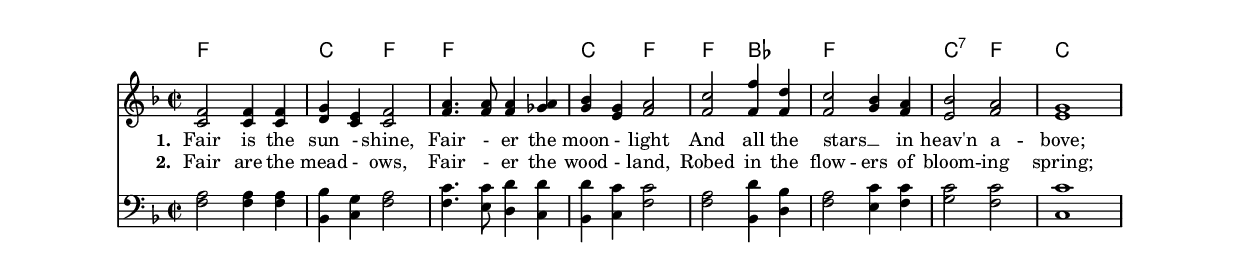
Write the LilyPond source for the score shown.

\version "2.11.51"
#(set-global-staff-size 15)
\paper{
  ragged-right=##f
  line-width=17\cm
  indent=0\cm
}

theChords = \chordmode {
  \time 2/2
  f1 | c2 f2 | f1 | c2 f2| %\break 
  f2 bes2 | f1 | c2:7 f | c1 | \break 
}

verseOne = \lyricmode{
  \set stanza = "1. "
  Fair is the sun - shine,
  Fair - er the moon - light
  And all the stars __ _  in heav'n a -- bove;
}

verseTwo = \lyricmode{
  \set stanza = "2. "
  Fair are the mead - ows,
  Fair - er the wood - land, 
  Robed in the flow -- ers of bloom -- ing spring;
}

Soprano = { 
  \time 2/2  
  \key f \major
  \stemUp
  f'2 f'4 f' | g'4 e' f'2 | a'4. a'8 a'4 a' | bes'4 g' a'2 |
c''2 f''4 d'' |  c''2  bes'4  a' | bes'2 a' | g'1 |
}

Alto = { 
  \key f \major 
  c'2 c'4 c' | d'4 c' c'2 | f'4. f'8 f'4 ges' | g'4 e' f'2 |
  f'2 f'4 f' |  f'2  g'4  f' | e'2 f' | e'1 | 
}

Tenor = { 
  \key f \major 
  \stemDown 
  a2 a4 a | bes4 g a2  | c'4. c'8 d'4 d' | d'4 c' c'2 | 
  a2 d'4 bes | a2 c'4 c' | c'2 c'  | c'1 |
}

Bass = {
  \key f \major 
  f2 f4 f | bes,4 c  f2 | f4. e8 d4 c | bes,4 c f2 |
  f2 bes,4 d | f2 e4 f | g2 f | c1 |
}


\score {
  << 
    \new ChordNames { \theChords }
    \context Staff = upper {
      \context Voice = sop {
        <<
          \Soprano 
          \Alto 
        >> 
      }
    }
    \context Lyrics="LyrOne" \lyricsto "sop" {\verseOne}
    \context Lyrics="LyrTwo" \lyricsto "sop" {\verseTwo}
    \context Staff = lower {
      \new Voice {
        \clef bass
        #(set-accidental-style 'modern-cautionary) 
        <<
          \Tenor 
          \Bass 
        >>
      }
    }
  >>

\layout {
  %between-system-space = 1\mm
  indent = 0
  \context {
    \Score
    \remove "Bar_number_engraver"
  }
  \context { \Staff 
    \override VerticalAxisGroup #'minimum-Y-extent = #'(-1 . 1)
  }
  }
}
\paper {  }
